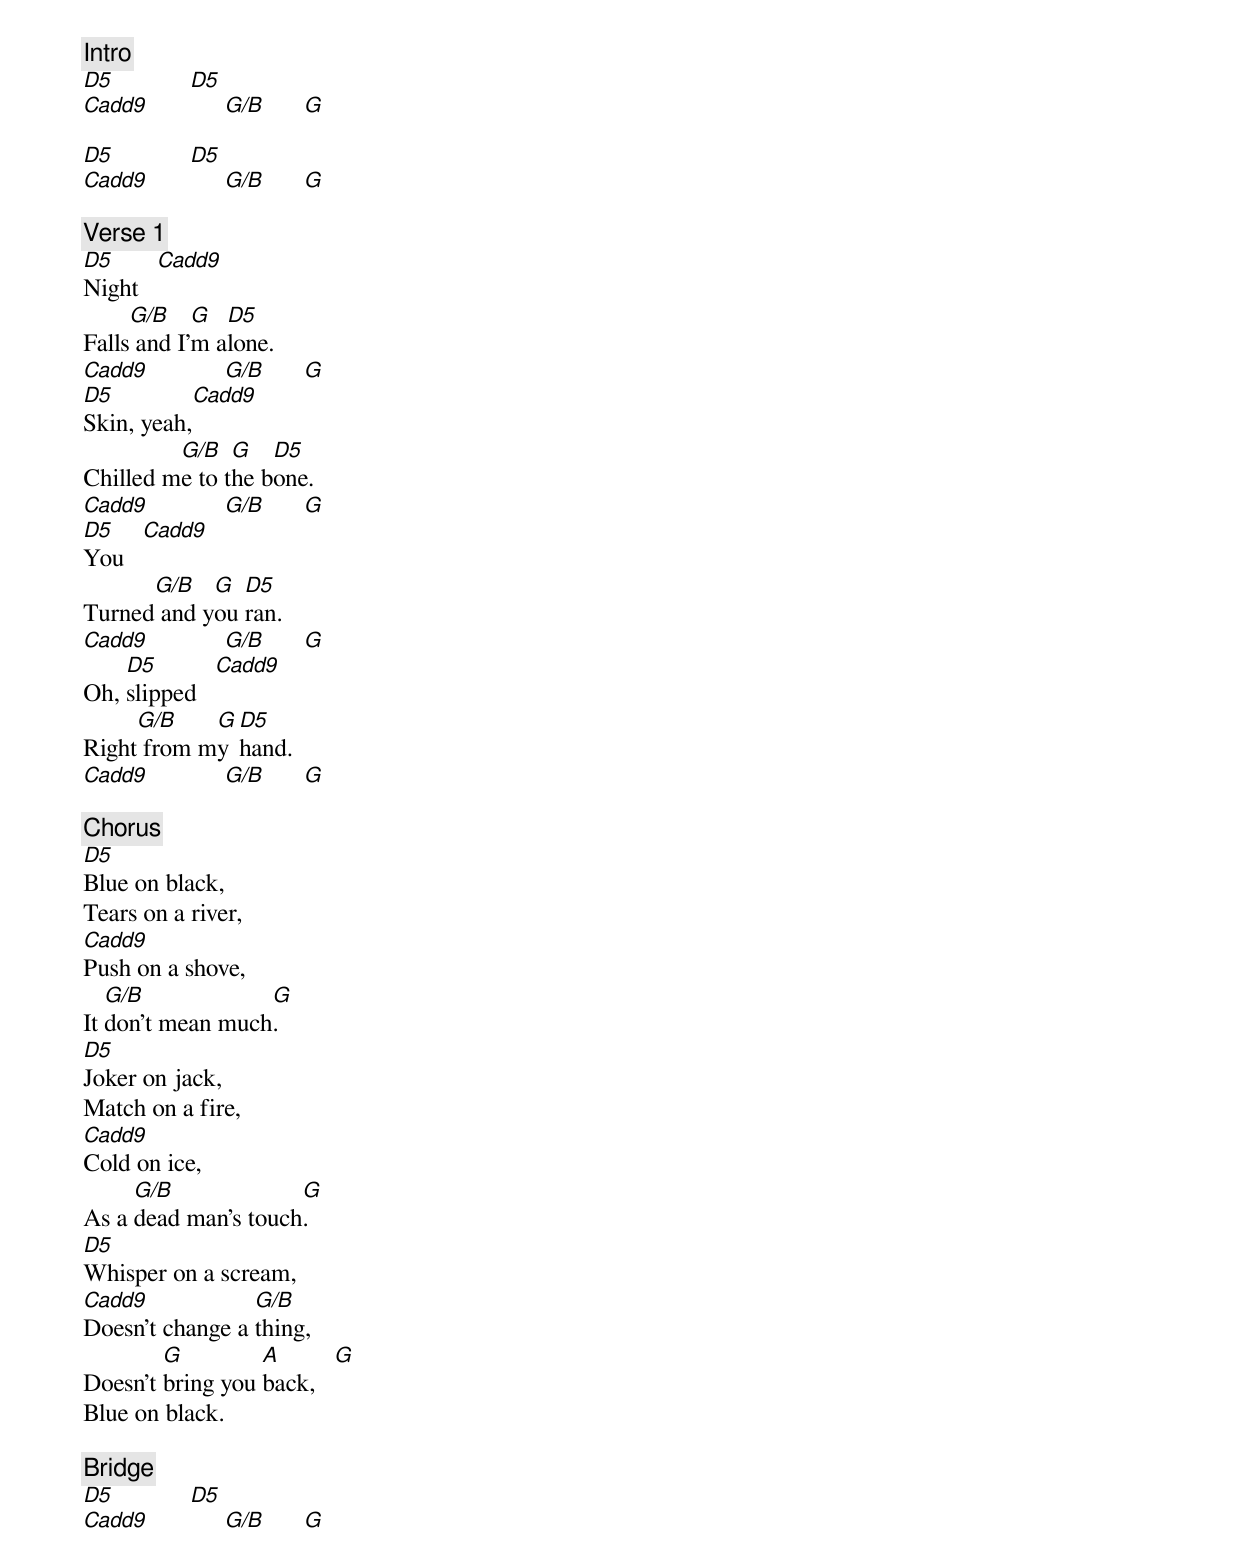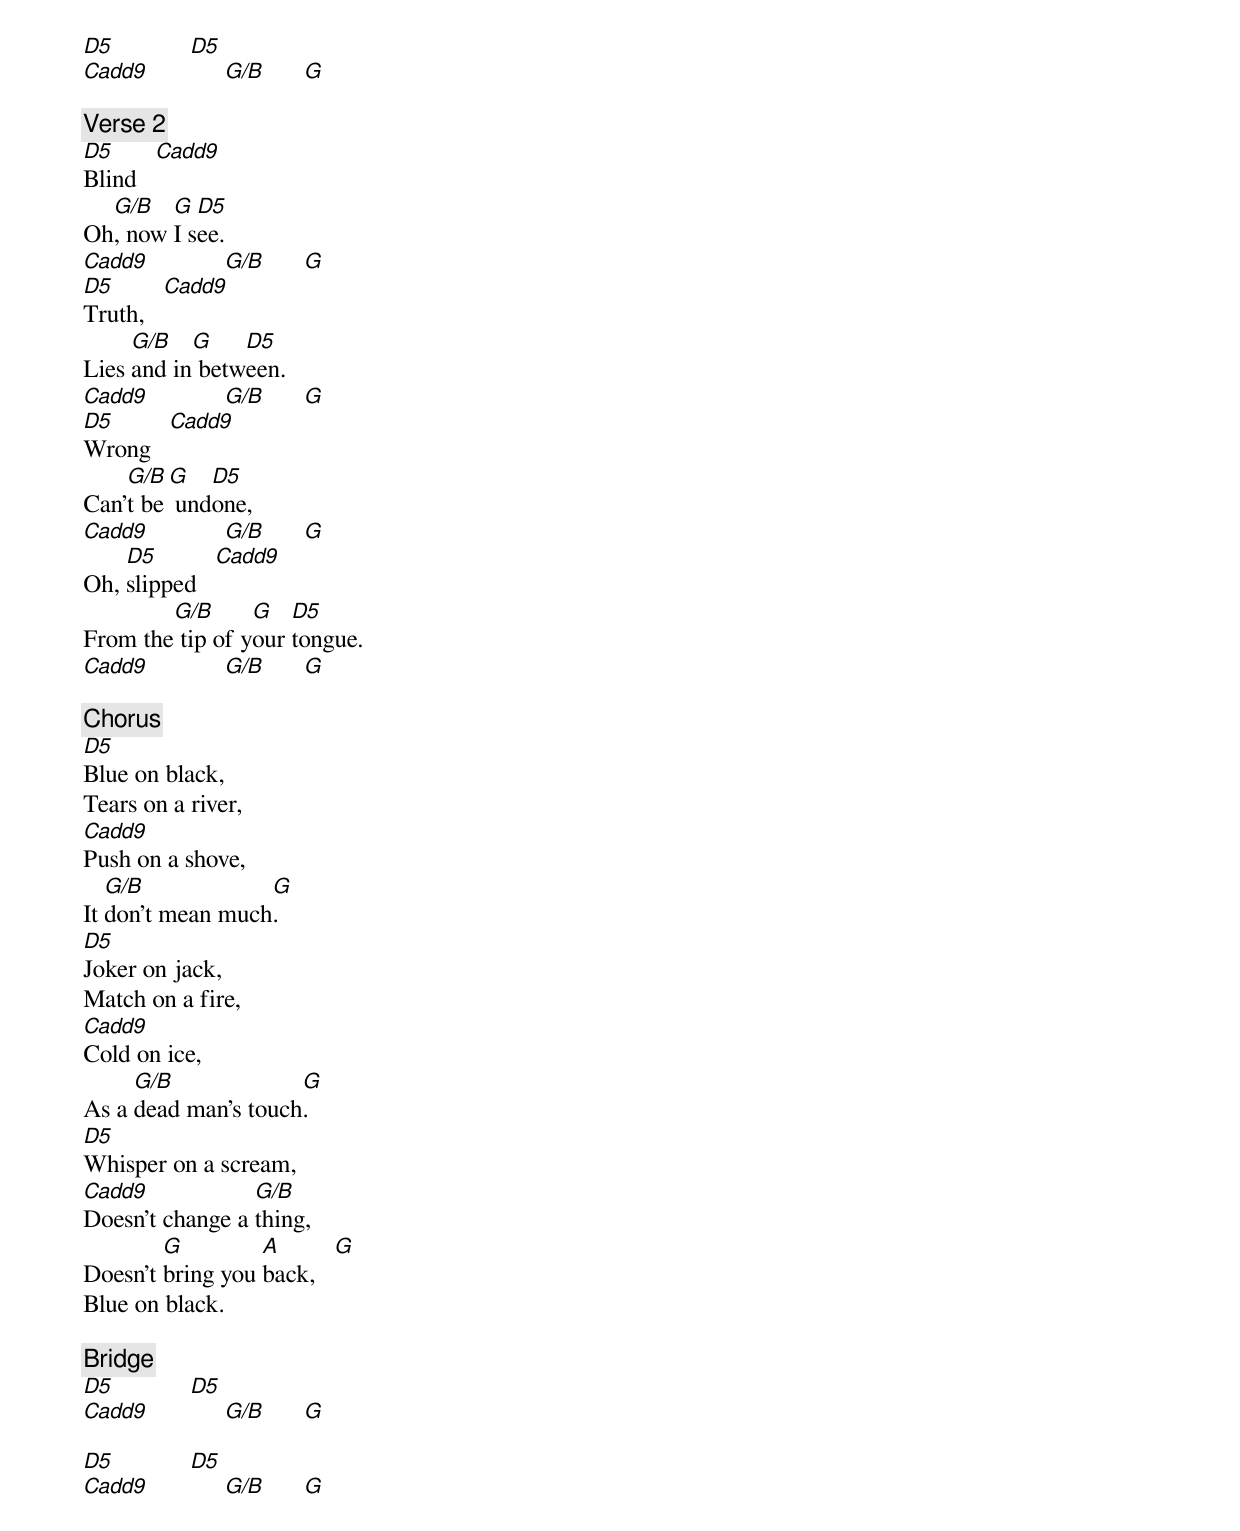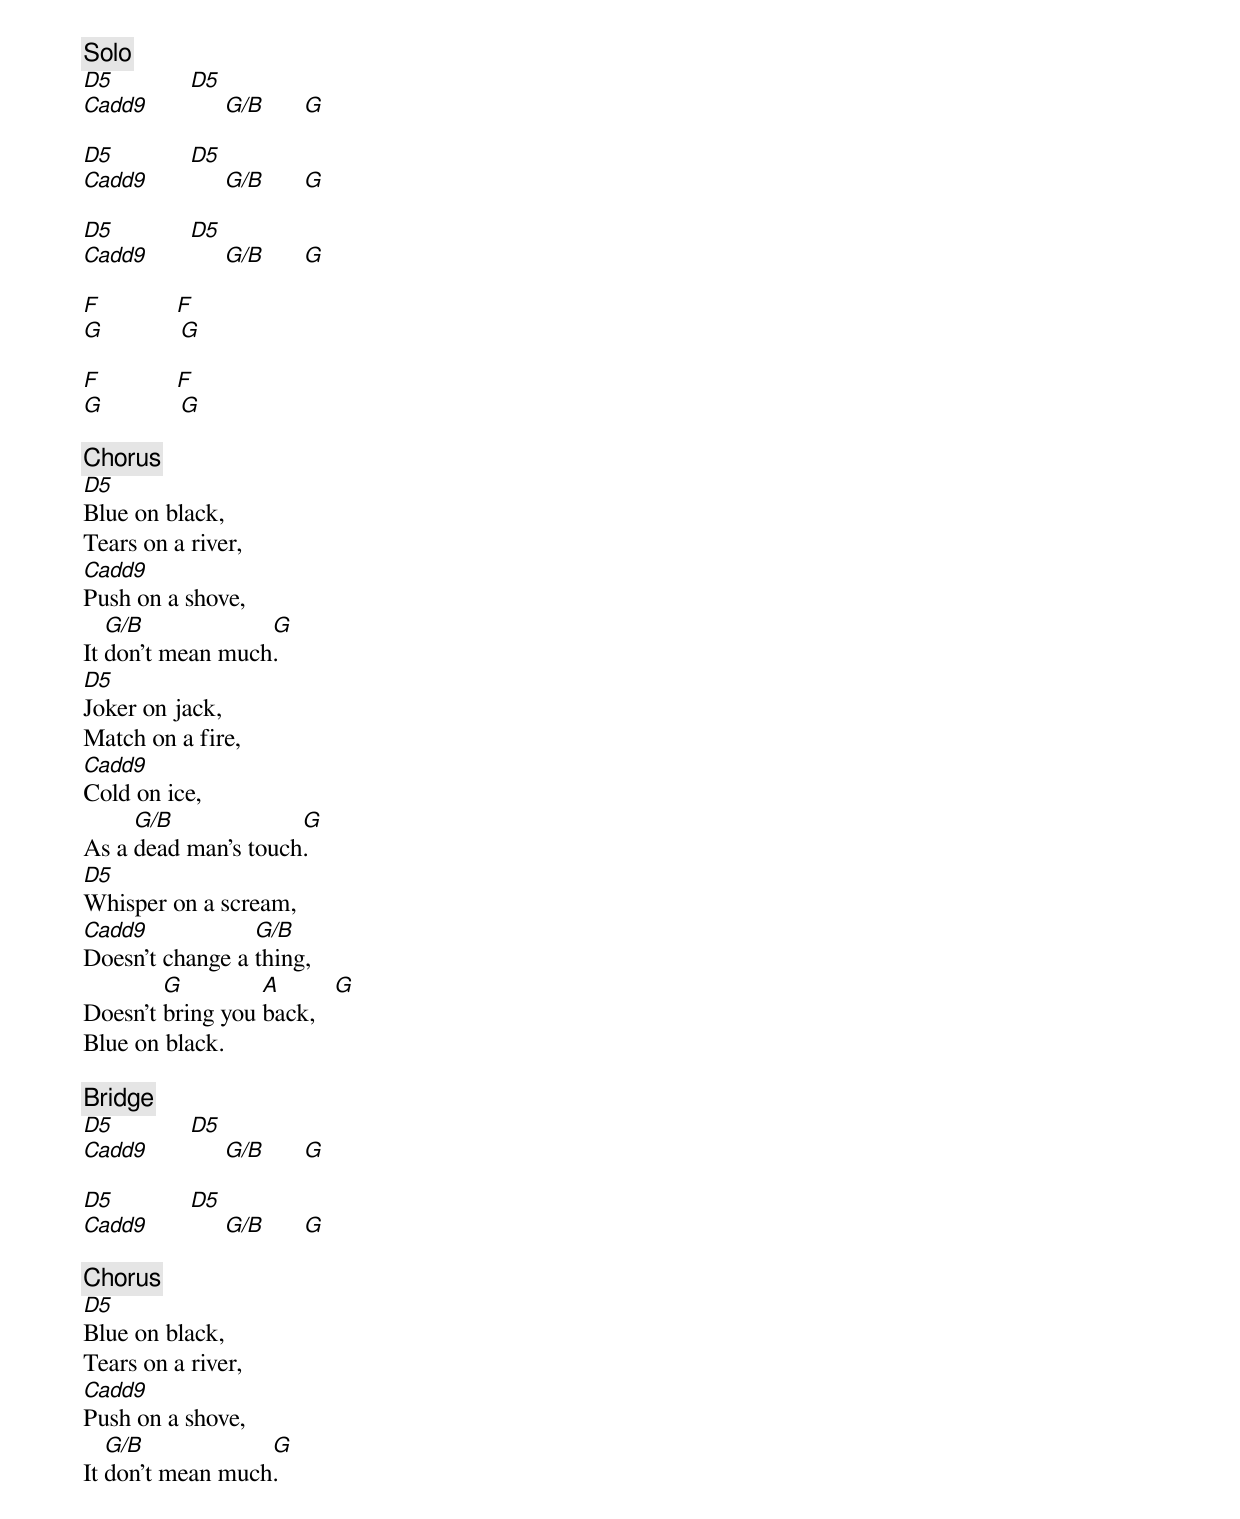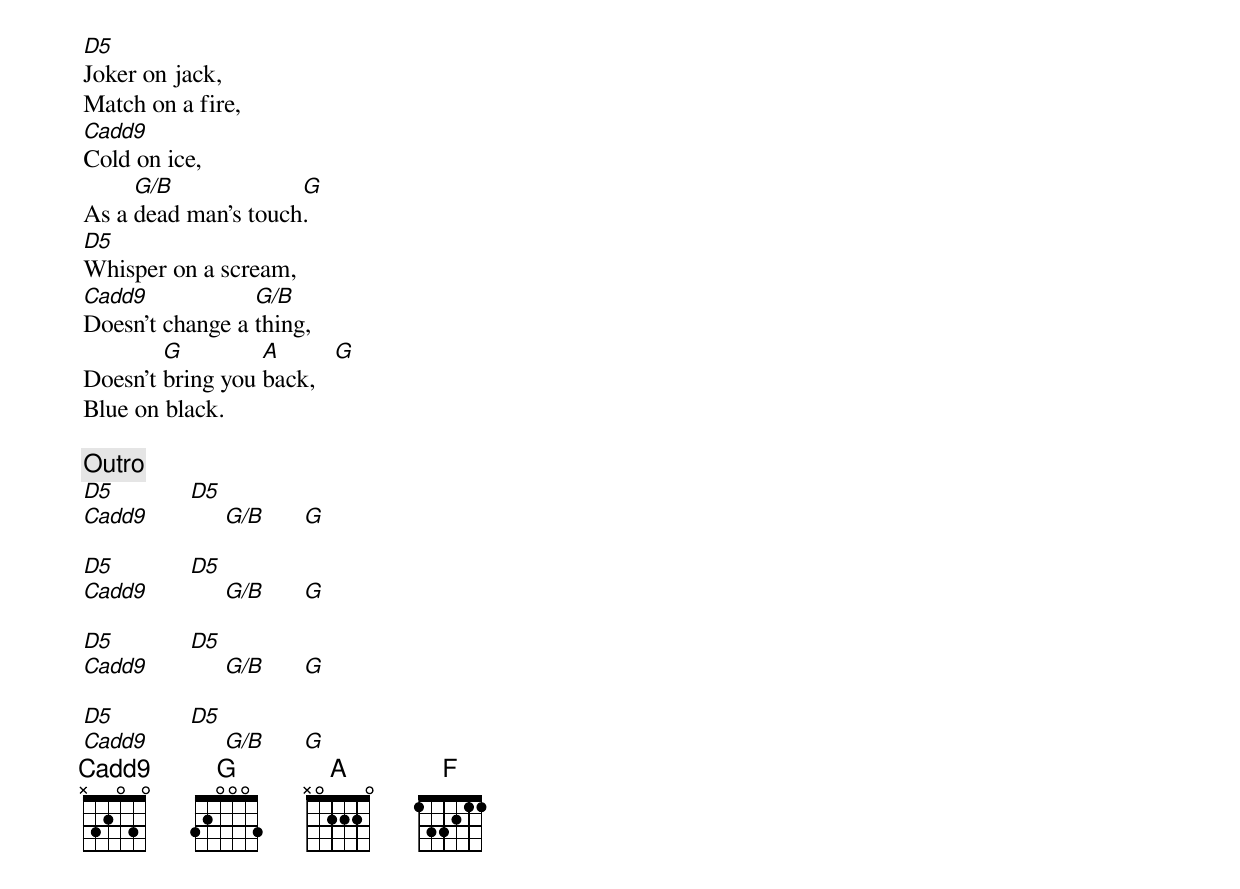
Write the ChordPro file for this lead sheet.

{c: Intro}
[D5]            [D5]
[Cadd9]            [G/B]      [G]

[D5]            [D5]
[Cadd9]            [G/B]      [G]

{c: Verse 1}
[D5]Night   [Cadd9]
Falls[G/B] and I'[G]m a[D5]lone.
[Cadd9]            [G/B]      [G]
[D5]Skin, yeah,[Cadd9]
Chilled m[G/B]e to t[G]he b[D5]one.
[Cadd9]            [G/B]      [G]
[D5]You   [Cadd9]
Turned[G/B] and y[G]ou [D5]ran.
[Cadd9]            [G/B]      [G]
Oh, [D5]slipped   [Cadd9]
Right[G/B] from m[G]y [D5]hand.
[Cadd9]            [G/B]      [G]

{c: Chorus}
[D5]Blue on black,
Tears on a river,
[Cadd9]Push on a shove,
It [G/B]don't mean much[G].
[D5]Joker on jack,
Match on a fire,
[Cadd9]Cold on ice,
As a [G/B]dead man's touch[G].
[D5]Whisper on a scream,
[Cadd9]Doesn't change a [G/B]thing,
Doesn't [G]bring you [A]back,   [G]
Blue on black.

{c: Bridge}
[D5]            [D5]
[Cadd9]            [G/B]      [G]

[D5]            [D5]
[Cadd9]            [G/B]      [G]

{c: Verse 2}
[D5]Blind   [Cadd9]
Oh[G/B], now [G]I s[D5]ee.
[Cadd9]            [G/B]      [G]
[D5]Truth,   [Cadd9]
Lies [G/B]and in[G] betw[D5]een.
[Cadd9]            [G/B]      [G]
[D5]Wrong   [Cadd9]
Can'[G/B]t be[G] und[D5]one,
[Cadd9]            [G/B]      [G]
Oh, [D5]slipped   [Cadd9]
From the[G/B] tip of y[G]our [D5]tongue.
[Cadd9]            [G/B]      [G]

{c: Chorus}
[D5]Blue on black,
Tears on a river,
[Cadd9]Push on a shove,
It [G/B]don't mean much[G].
[D5]Joker on jack,
Match on a fire,
[Cadd9]Cold on ice,
As a [G/B]dead man's touch[G].
[D5]Whisper on a scream,
[Cadd9]Doesn't change a [G/B]thing,
Doesn't [G]bring you [A]back,   [G]
Blue on black.

{c: Bridge}
[D5]            [D5]
[Cadd9]            [G/B]      [G]

[D5]            [D5]
[Cadd9]            [G/B]      [G]

{c: Solo}
[D5]            [D5]
[Cadd9]            [G/B]      [G]

[D5]            [D5]
[Cadd9]            [G/B]      [G]

[D5]            [D5]
[Cadd9]            [G/B]      [G]

[F]            [F]
[G]            [G]

[F]            [F]
[G]            [G]

{c: Chorus}
[D5]Blue on black,
Tears on a river,
[Cadd9]Push on a shove,
It [G/B]don't mean much[G].
[D5]Joker on jack,
Match on a fire,
[Cadd9]Cold on ice,
As a [G/B]dead man's touch[G].
[D5]Whisper on a scream,
[Cadd9]Doesn't change a [G/B]thing,
Doesn't [G]bring you [A]back,   [G]
Blue on black.

{c: Bridge}
[D5]            [D5]
[Cadd9]            [G/B]      [G]

[D5]            [D5]
[Cadd9]            [G/B]      [G]

{c: Chorus}
[D5]Blue on black,
Tears on a river,
[Cadd9]Push on a shove,
It [G/B]don't mean much[G].
[D5]Joker on jack,
Match on a fire,
[Cadd9]Cold on ice,
As a [G/B]dead man's touch[G].
[D5]Whisper on a scream,
[Cadd9]Doesn't change a [G/B]thing,
Doesn't [G]bring you [A]back,   [G]
Blue on black.

{c: Outro}
[D5]            [D5]
[Cadd9]            [G/B]      [G]

[D5]            [D5]
[Cadd9]            [G/B]      [G]

[D5]            [D5]
[Cadd9]            [G/B]      [G]

[D5]            [D5]
[Cadd9]            [G/B]      [G]
